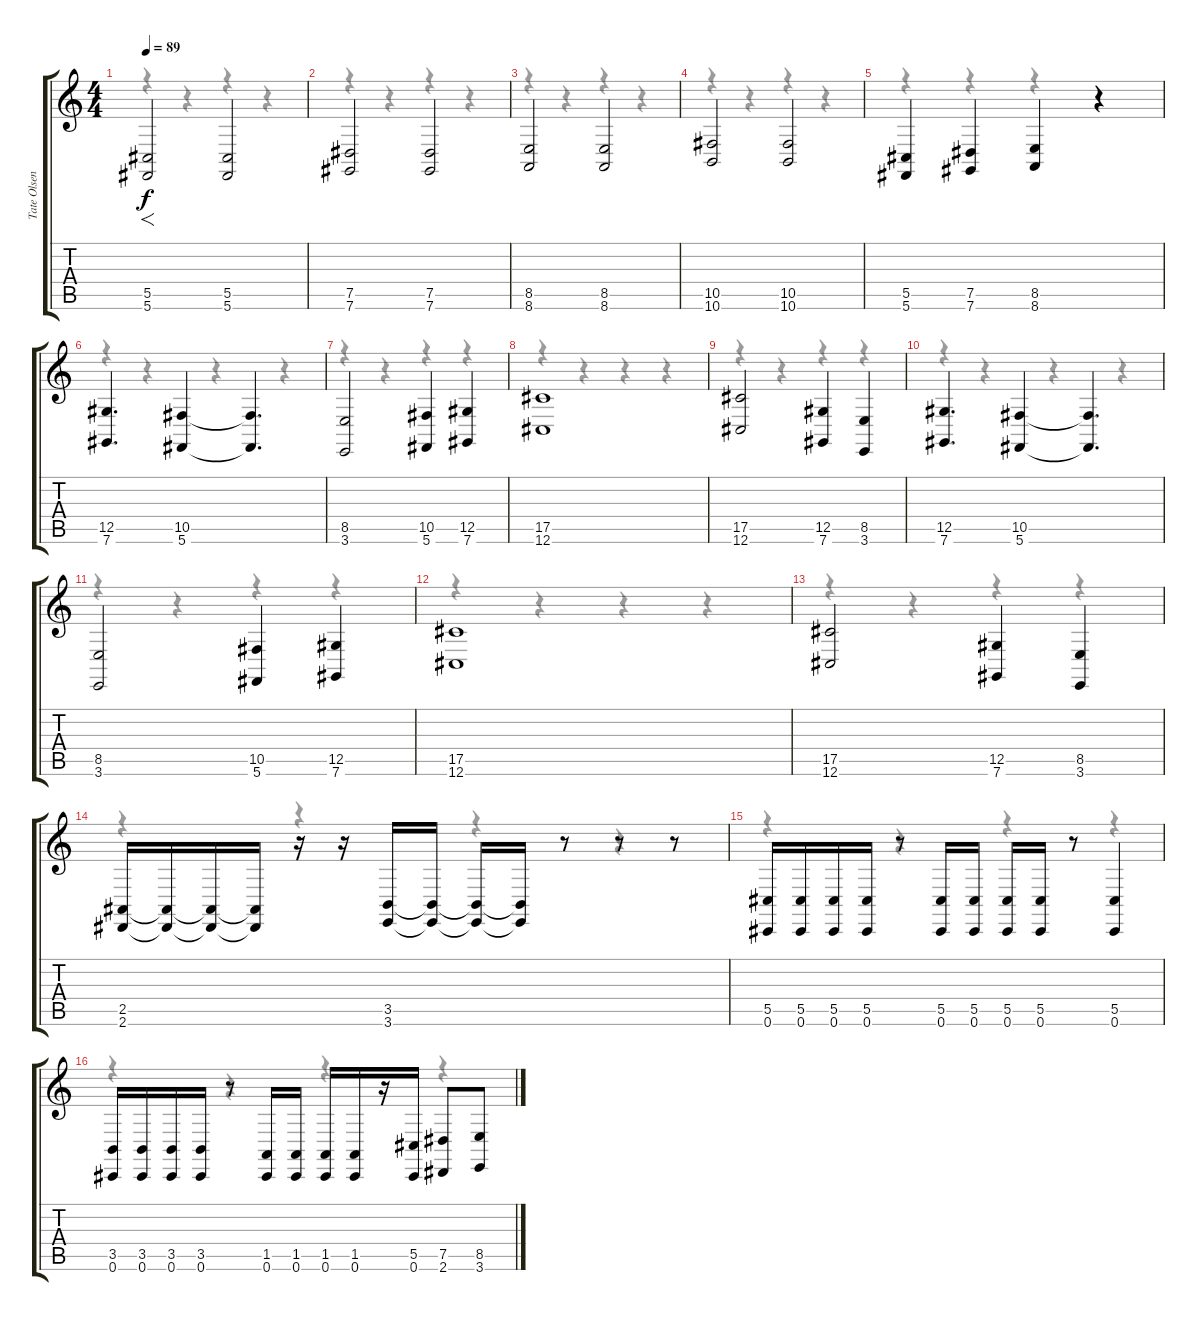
\track ("Tate Olsen" "Tate Olsen") {instrument cello}
\staff {score tabs}
\tuning (Eb4 Bb3 Gb3 Db3 Ab2 Db2) {hide}
\voice
\ts (4 4)
\tempo 89
\clef g2
\ks c
(5.5 5.6).2{f dy f} (5.5 5.6).2 |
(7.5 7.6).2 (7.5 7.6).2 |
(8.5 8.6).2 (8.5 8.6).2 |
(10.5 10.6).2 (10.5 10.6).2 |
(5.5 5.6).4 (7.5 7.6).4 (8.5 8.6).4 r.4 |
(12.5 7.6).4{d} (10.5 5.6).4 (10.5{t} 5.6{t}).4{d} |
(8.5 3.6).2 (10.5 5.6).4 (12.5 7.6).4 |
(17.5 12.6).1 |
(17.5 12.6).2 (12.5 7.6).4 (8.5 3.6).4 |
(12.5 7.6).4{d} (10.5 5.6).4 (10.5{t} 5.6{t}).4{d} |
(8.5 3.6).2 (10.5 5.6).4 (12.5 7.6).4 |
(17.5 12.6).1 |
(17.5 12.6).2 (12.5 7.6).4 (8.5 3.6).4 |
(2.5 2.6).16 (2.5{t} 2.6{t}).16 (2.5{t} 2.6{t}).16 (2.5{t} 2.6{t}).16 r.16 r.16 (3.5 3.6).16 (3.5{t} 3.6{t}).16 (3.5{t} 3.6{t}).16 (3.5{t} 3.6{t}).16 r.8 r.8 r.8 |
(5.5 0.6).16 (5.5 0.6).16 (5.5 0.6).16 (5.5 0.6).16 r.8 (5.5 0.6).16 (5.5 0.6).16 (5.5 0.6).16 (5.5 0.6).16 r.8 (5.5 0.6).4 |
(3.5 0.6).16 (3.5 0.6).16 (3.5 0.6).16 (3.5 0.6).16 r.8 (1.5 0.6).16 (1.5 0.6).16 (1.5 0.6).16 (1.5 0.6).16 r.16 (5.5 0.6).16 (7.5 2.6).8 (8.5 3.6).8
\voice
\clef g2
\ottava regular
\simile none
\ks c
r.4{dy f} r.4 r.4 r.4 |
r.4 r.4 r.4 r.4 |
r.4 r.4 r.4 r.4 |
r.4 r.4 r.4 r.4 |
r.4 r.4 r.4 r.4 |
r.4 r.4 r.4 r.4 |
r.4 r.4 r.4 r.4 |
r.4 r.4 r.4 r.4 |
r.4 r.4 r.4 r.4 |
r.4 r.4 r.4 r.4 |
r.4 r.4 r.4 r.4 |
r.4 r.4 r.4 r.4 |
r.4 r.4 r.4 r.4 |
r.4 r.4 r.4 r.4 |
r.4 r.4 r.4 r.4 |
r.4 r.4 r.4 r.4
